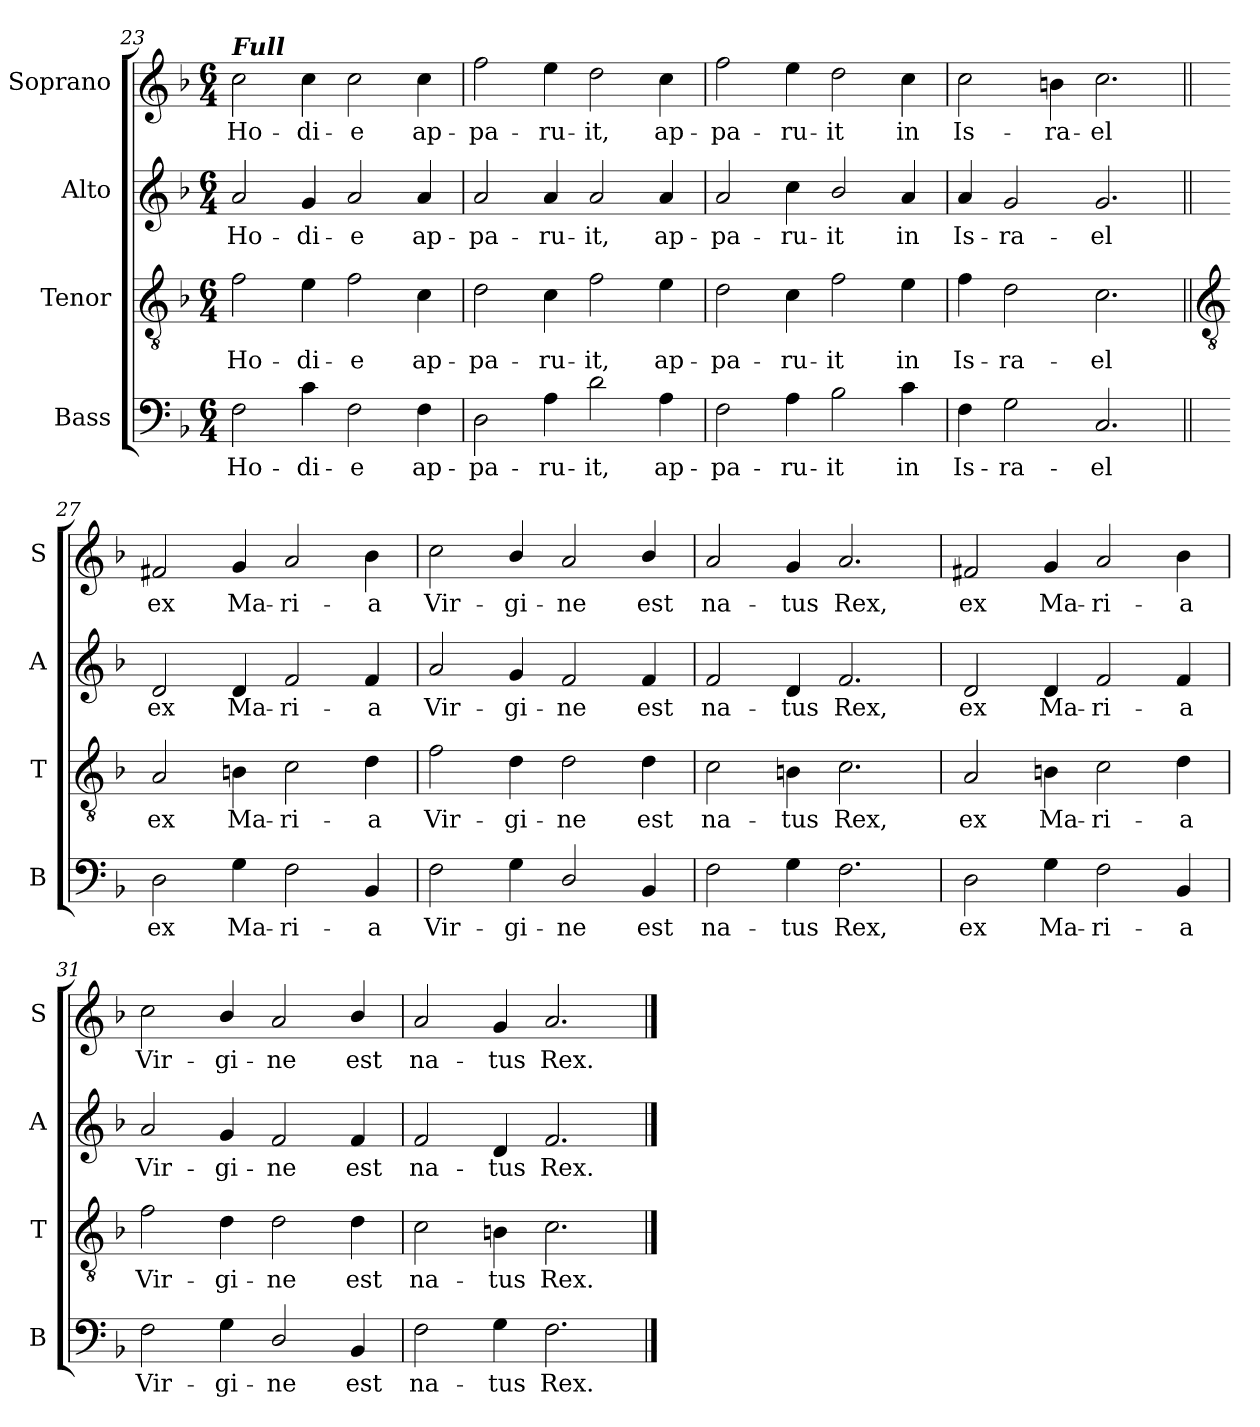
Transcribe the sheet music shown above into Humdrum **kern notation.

**kern	**text	**kern	**text	**kern	**text	**kern	**text
*part4	*part4	*part3	*part3	*part2	*part2	*part1	*part1
*staff4	*staff4	*staff3	*staff3	*staff2	*staff2	*staff1	*staff1
*I"Bass	*	*I"Tenor	*	*I"Alto	*	*I"Soprano	*
*I'B	*	*I'T	*	*I'A	*	*I'S	*
*clefF4	*	*clefGv2	*	*clefG2	*	*clefG2	*
*k[b-]	*	*k[b-]	*	*k[b-]	*	*k[b-]	*
*F:	*	*F:	*	*F:	*	*F:	*
*M6/4	*	*M6/4	*	*M6/4	*	*M6/4	*
=23	=23	=23	=23	=23	=23	=23	=23
!	!	!	!	!	!	!LO:TX:a:Bi:t=Full	!
!	!LO:LY:b	!	!LO:LY:b	!	!LO:LY:b	!	!LO:LY:b
2F	Ho-	2f	Ho-	2a	Ho-	2cc	Ho-
!	!LO:LY:b	!	!LO:LY:b	!	!LO:LY:b	!	!LO:LY:b
4c	-di-	4e	-di-	4g	-di-	4cc	-di-
!	!LO:LY:b	!	!LO:LY:b	!	!LO:LY:b	!	!LO:LY:b
2F	-e	2f	-e	2a	-e	2cc	-e
!	!LO:LY:b	!	!LO:LY:b	!	!LO:LY:b	!	!LO:LY:b
4F	ap-	4c	ap-	4a	ap-	4cc	ap-
=24	=24	=24	=24	=24	=24	=24	=24
!	!LO:LY:b	!	!LO:LY:b	!	!LO:LY:b	!	!LO:LY:b
2D	-pa-	2d	-pa-	2a	-pa-	2ff	-pa-
!	!LO:LY:b	!	!LO:LY:b	!	!LO:LY:b	!	!LO:LY:b
4A	-ru-	4c	-ru-	4a	-ru-	4ee	-ru-
!	!LO:LY:b	!	!LO:LY:b	!	!LO:LY:b	!	!LO:LY:b
2d	-it,	2f	-it,	2a	-it,	2dd	-it,
!	!LO:LY:b	!	!LO:LY:b	!	!LO:LY:b	!	!LO:LY:b
4A	ap-	4e	ap-	4a	ap-	4cc	ap-
=25	=25	=25	=25	=25	=25	=25	=25
!	!LO:LY:b	!	!LO:LY:b	!	!LO:LY:b	!	!LO:LY:b
2F	-pa-	2d	-pa-	2a	-pa-	2ff	-pa-
!	!LO:LY:b	!	!LO:LY:b	!	!LO:LY:b	!	!LO:LY:b
4A	-ru-	4c	-ru-	4cc	-ru-	4ee	-ru-
!	!LO:LY:b	!	!LO:LY:b	!	!LO:LY:b	!	!LO:LY:b
2B-	-it	2f	-it	2b-/	-it	2dd	-it
!	!LO:LY:b	!	!LO:LY:b	!	!LO:LY:b	!	!LO:LY:b
4c	in	4e	in	4a	in	4cc	in
=26	=26	=26	=26	=26	=26	=26	=26
!	!LO:LY:b	!	!LO:LY:b	!	!LO:LY:b	!	!LO:LY:b
4F	Is-	4f	Is-	4a	Is-	2cc	Is-
!	!LO:LY:b	!	!LO:LY:b	!	!LO:LY:b	!	!
2G	-ra-	2d	-ra-	2g	-ra-	.	.
!	!	!	!	!	!	!	!LO:LY:b
.	.	.	.	.	.	4bn	-ra-
!	!LO:LY:b	!	!LO:LY:b	!	!LO:LY:b	!	!LO:LY:b
2.C	-el	2.c	-el	2.g	-el	2.cc	-el
!!LO:LB:g=z
=27||	=27||	=27||	=27||	=27||	=27||	=27||	=27||
*	*	*clefGv2	*	*	*	*	*
!	!LO:LY:b	!	!LO:LY:b	!	!LO:LY:b	!	!LO:LY:b
2D	ex	2A	ex	2d	ex	2f#X	ex
!	!LO:LY:b	!	!LO:LY:b	!	!LO:LY:b	!	!LO:LY:b
4G	Ma-	4Bn	Ma-	4d	Ma-	4g	Ma-
!	!LO:LY:b	!	!LO:LY:b	!	!LO:LY:b	!	!LO:LY:b
2F	-ri-	2c	-ri-	2f	-ri-	2a	-ri-
!	!LO:LY:b	!	!LO:LY:b	!	!LO:LY:b	!	!LO:LY:b
4BB-	-a	4d	-a	4f	-a	4b-	-a
=28	=28	=28	=28	=28	=28	=28	=28
!	!LO:LY:b	!	!LO:LY:b	!	!LO:LY:b	!	!LO:LY:b
2F	Vir-	2f	Vir-	2a	Vir-	2cc	Vir-
!	!LO:LY:b	!	!LO:LY:b	!	!LO:LY:b	!	!LO:LY:b
4G	-gi-	4d	-gi-	4g	-gi-	4b-/	-gi-
!	!LO:LY:b	!	!LO:LY:b	!	!LO:LY:b	!	!LO:LY:b
2D/	-ne	2d	-ne	2f	-ne	2a	-ne
!	!LO:LY:b	!	!LO:LY:b	!	!LO:LY:b	!	!LO:LY:b
4BB-	est	4d	est	4f	est	4b-/	est
=29	=29	=29	=29	=29	=29	=29	=29
!	!LO:LY:b	!	!LO:LY:b	!	!LO:LY:b	!	!LO:LY:b
2F	na-	2c	na-	2f	na-	2a	na-
!	!LO:LY:b	!	!LO:LY:b	!	!LO:LY:b	!	!LO:LY:b
4G	-tus	4Bn	-tus	4d	-tus	4g	-tus
!	!LO:LY:b	!	!LO:LY:b	!	!LO:LY:b	!	!LO:LY:b
2.F	Rex,	2.c	Rex,	2.f	Rex,	2.a	Rex,
=30	=30	=30	=30	=30	=30	=30	=30
!	!LO:LY:b	!	!LO:LY:b	!	!LO:LY:b	!	!LO:LY:b
2D	ex	2A	ex	2d	ex	2f#X	ex
!	!LO:LY:b	!	!LO:LY:b	!	!LO:LY:b	!	!LO:LY:b
4G	Ma-	4Bn	Ma-	4d	Ma-	4g	Ma-
!	!LO:LY:b	!	!LO:LY:b	!	!LO:LY:b	!	!LO:LY:b
2F	-ri-	2c	-ri-	2f	-ri-	2a	-ri-
!	!LO:LY:b	!	!LO:LY:b	!	!LO:LY:b	!	!LO:LY:b
4BB-	-a	4d	-a	4f	-a	4b-	-a
=31	=31	=31	=31	=31	=31	=31	=31
!	!LO:LY:b	!	!LO:LY:b	!	!LO:LY:b	!	!LO:LY:b
2F	Vir-	2f	Vir-	2a	Vir-	2cc	Vir-
!	!LO:LY:b	!	!LO:LY:b	!	!LO:LY:b	!	!LO:LY:b
4G	-gi-	4d	-gi-	4g	-gi-	4b-/	-gi-
!	!LO:LY:b	!	!LO:LY:b	!	!LO:LY:b	!	!LO:LY:b
2D/	-ne	2d	-ne	2f	-ne	2a	-ne
!	!LO:LY:b	!	!LO:LY:b	!	!LO:LY:b	!	!LO:LY:b
4BB-	est	4d	est	4f	est	4b-/	est
=32	=32	=32	=32	=32	=32	=32	=32
!	!LO:LY:b	!	!LO:LY:b	!	!LO:LY:b	!	!LO:LY:b
2F	na-	2c	na-	2f	na-	2a	na-
!	!LO:LY:b	!	!LO:LY:b	!	!LO:LY:b	!	!LO:LY:b
4G	-tus	4Bn	-tus	4d	-tus	4g	-tus
!	!LO:LY:b	!	!LO:LY:b	!	!LO:LY:b	!	!LO:LY:b
2.F	Rex.	2.c	Rex.	2.f	Rex.	2.a	Rex.
==	==	==	==	==	==	==	==
*-	*-	*-	*-	*-	*-	*-	*-
